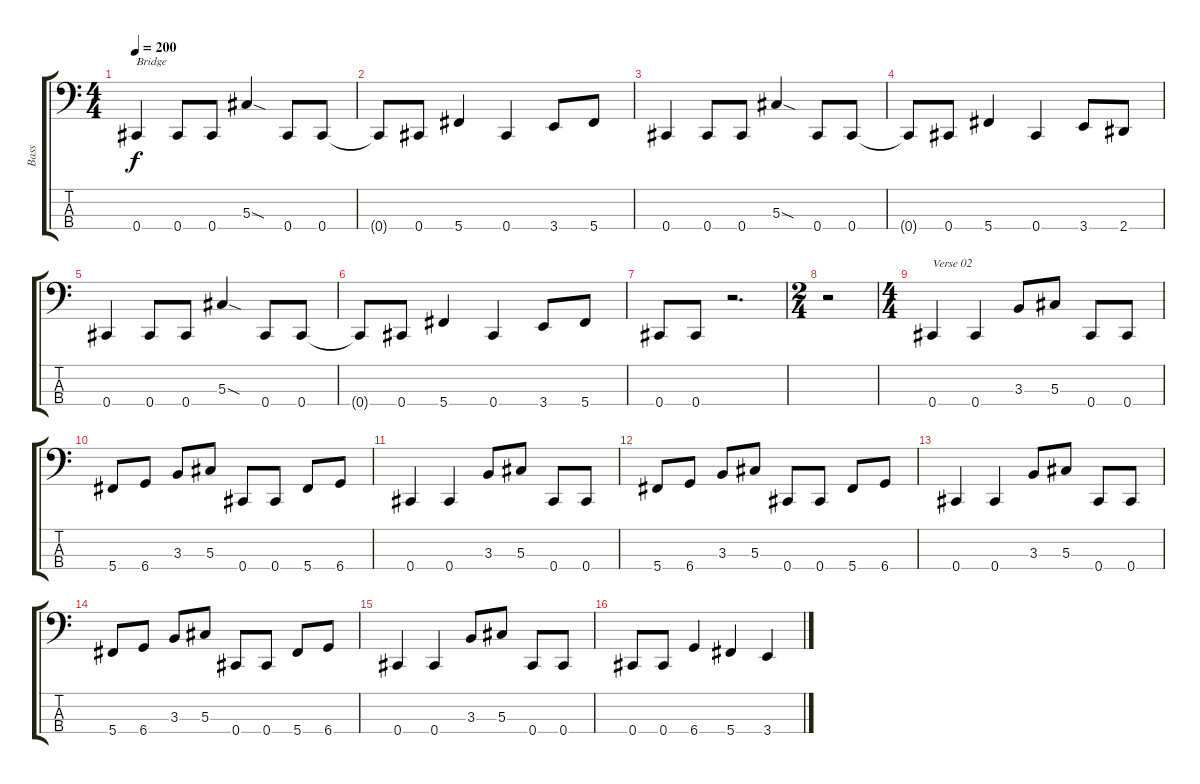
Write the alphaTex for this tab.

\track ("Bass" "Bass") {instrument electricbasspick}
\staff {score tabs}
\tuning (Gb2 Db2 Ab1 Db1) {hide}
\ts (4 4)
\tempo 200
\clef f4
\ks c
0.4.4{txt "Bridge" dy f} 0.4.8 0.4.8 5.3{sod}.4 0.4.8 0.4.8 |
0.4{t}.8 0.4.8 5.4.4 0.4.4 3.4.8 5.4.8 |
0.4.4 0.4.8 0.4.8 5.3{sod}.4 0.4.8 0.4.8 |
0.4{t}.8 0.4.8 5.4.4 0.4.4 3.4.8 2.4.8 |
0.4.4 0.4.8 0.4.8 5.3{sod}.4 0.4.8 0.4.8 |
0.4{t}.8 0.4.8 5.4.4 0.4.4 3.4.8 5.4.8 |
0.4.8 0.4.8 r.2{d} |
\ts (2 4)
r.2 |
\ts (4 4)
0.4.4{txt "Verse 02"} 0.4.4 3.3.8 5.3.8 0.4.8 0.4.8 |
5.4.8 6.4.8 3.3.8 5.3.8 0.4.8 0.4.8 5.4.8 6.4.8 |
0.4.4 0.4.4 3.3.8 5.3.8 0.4.8 0.4.8 |
5.4.8 6.4.8 3.3.8 5.3.8 0.4.8 0.4.8 5.4.8 6.4.8 |
0.4.4 0.4.4 3.3.8 5.3.8 0.4.8 0.4.8 |
5.4.8 6.4.8 3.3.8 5.3.8 0.4.8 0.4.8 5.4.8 6.4.8 |
0.4.4 0.4.4 3.3.8 5.3.8 0.4.8 0.4.8 |
0.4.8 0.4.8 6.4.4 5.4.4 3.4.4
